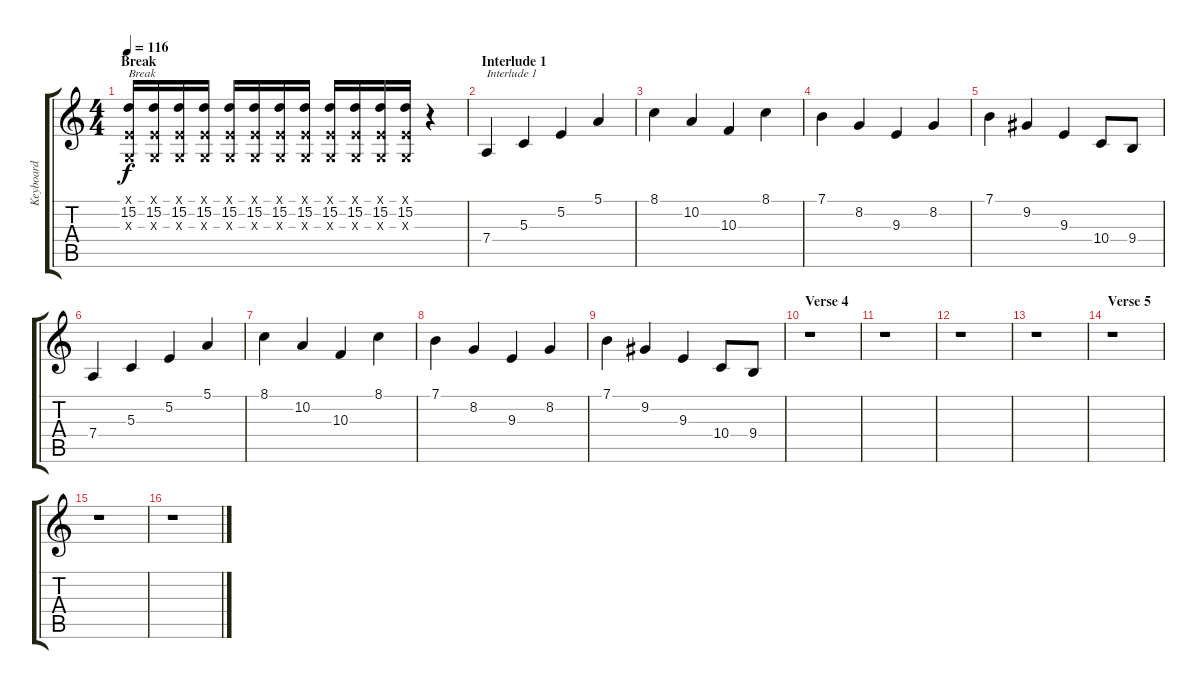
\track ("Keyboard" "Keyboard") {instrument reedorgan}
\staff {score tabs}
\tuning (E4 B3 G3 D3 A2 E2) {hide}
\ts (4 4)
\section ("" "Break")
\tempo 116
\clef g2
\ks c
(0.1{x} 15.2 0.3{x}).16{txt "Break" dy f} (0.1{x} 15.2 0.3{x}).16 (0.1{x} 15.2 0.3{x}).16 (0.1{x} 15.2 0.3{x}).16 (0.1{x} 15.2 0.3{x}).16 (0.1{x} 15.2 0.3{x}).16 (0.1{x} 15.2 0.3{x}).16 (0.1{x} 15.2 0.3{x}).16 (0.1{x} 15.2 0.3{x}).16 (0.1{x} 15.2 0.3{x}).16 (0.1{x} 15.2 0.3{x}).16 (0.1{x} 15.2 0.3{x}).16 r.4 |
\section ("" "Interlude 1")
7.4.4{txt "Interlude 1"} 5.3.4 5.2.4 5.1.4 |
8.1.4 10.2.4 10.3.4 8.1.4 |
7.1.4 8.2.4 9.3.4 8.2.4 |
7.1.4 9.2.4 9.3.4 10.4.8 9.4.8 |
7.4.4 5.3.4 5.2.4 5.1.4 |
8.1.4 10.2.4 10.3.4 8.1.4 |
7.1.4 8.2.4 9.3.4 8.2.4 |
7.1.4 9.2.4 9.3.4 10.4.8 9.4.8 |
\section ("" "Verse 4")
r.1 |
r.1 |
r.1 |
r.1 |
\section ("" "Verse 5")
r.1 |
r.1 |
r.1
